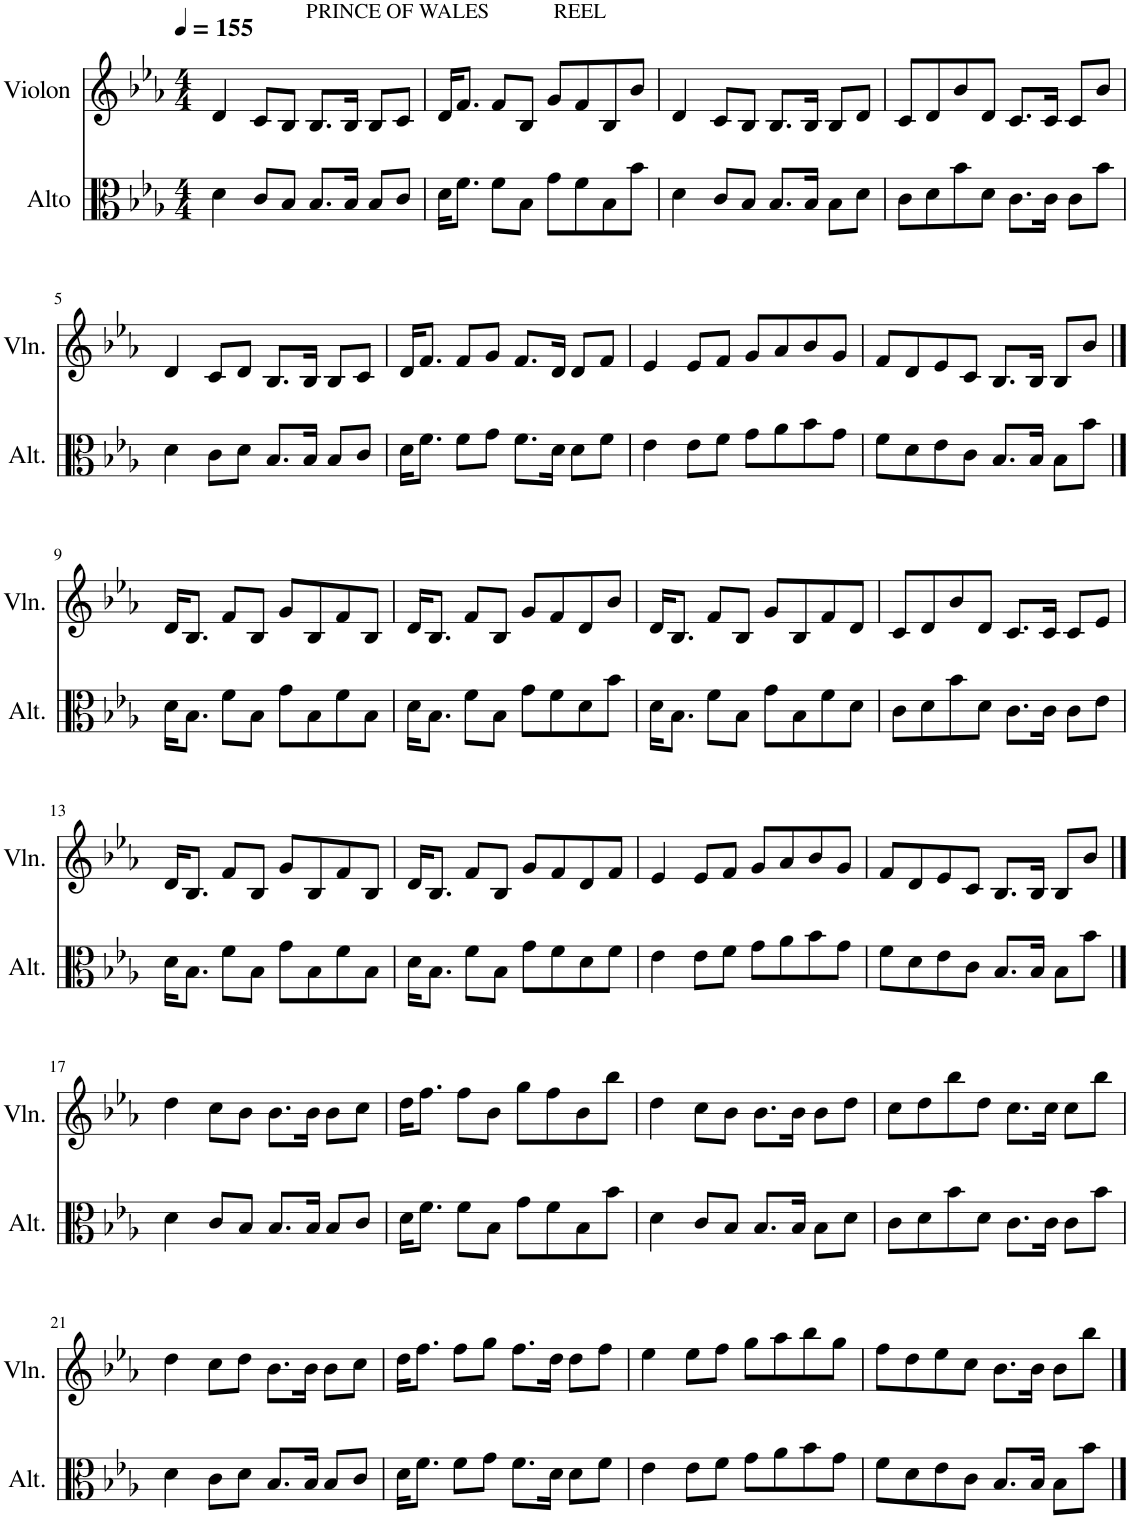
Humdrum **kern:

**kern	**kern
*part2	*part1
*staff2	*staff1
*I"Alto	*I"Violon
*I'Alt.	*I'Vln.
*clefC3	*clefG2
*k[b-e-a-]	*k[b-e-a-]
*M4/4	*M4/4
*MM155	*MM155
=1	=1
4d\	4d/
8c/L	8c/L
8B-/J	8B-/J
!	!LO:TX:a:t=PRINCE OF WALES
8.B-/L	8.B-/L
16B-/Jk	16B-/Jk
8B-/L	8B-/L
8c/J	8c/J
=2	=2
16d\KL	16d/KL
8.f\J	8.f/J
8f\L	8f/L
8B-\J	8B-/J
8g\L	8g/L
8f\	8f/
8B-\	8B-/
8b-\J	8b-/J
=3	=3
!	!LO:TX:a:t=REEL
4d\	4d/
8c/L	8c/L
8B-/J	8B-/J
8.B-/L	8.B-/L
16B-/Jk	16B-/Jk
8B-\L	8B-/L
8d\J	8d/J
=4	=4
8c\L	8c/L
8d\	8d/
8b-\	8b-/
8d\J	8d/J
8.c\L	8.c/L
16c\Jk	16c/Jk
8c\L	8c/L
8b-\J	8b-/J
!!LO:LB:g=z
=5	=5
4d\	4d/
8c\L	8c/L
8d\J	8d/J
8.B-/L	8.B-/L
16B-/Jk	16B-/Jk
8B-/L	8B-/L
8c/J	8c/J
=6	=6
16d\KL	16d/KL
8.f\J	8.f/J
8f\L	8f/L
8g\J	8g/J
8.f\L	8.f/L
16d\Jk	16d/Jk
8d\L	8d/L
8f\J	8f/J
=7	=7
4e-\	4e-/
8e-\L	8e-/L
8f\J	8f/J
8g\L	8g/L
8a-\	8a-/
8b-\	8b-/
8g\J	8g/J
=8	=8
8f\L	8f/L
8d\	8d/
8e-\	8e-/
8c\J	8c/J
8.B-/L	8.B-/L
16B-/Jk	16B-/Jk
8B-\L	8B-/L
8b-\J	8b-/J
!!LO:LB:g=z
==9	==9
16d\KL	16d/KL
8.B-\J	8.B-/J
8f\L	8f/L
8B-\J	8B-/J
8g\L	8g/L
8B-\	8B-/
8f\	8f/
8B-\J	8B-/J
=10	=10
16d\KL	16d/KL
8.B-\J	8.B-/J
8f\L	8f/L
8B-\J	8B-/J
8g\L	8g/L
8f\	8f/
8d\	8d/
8b-\J	8b-/J
=11	=11
16d\KL	16d/KL
8.B-\J	8.B-/J
8f\L	8f/L
8B-\J	8B-/J
8g\L	8g/L
8B-\	8B-/
8f\	8f/
8d\J	8d/J
=12	=12
8c\L	8c/L
8d\	8d/
8b-\	8b-/
8d\J	8d/J
8.c\L	8.c/L
16c\Jk	16c/Jk
8c\L	8c/L
8e-\J	8e-/J
!!LO:LB:g=z
=13	=13
16d\KL	16d/KL
8.B-\J	8.B-/J
8f\L	8f/L
8B-\J	8B-/J
8g\L	8g/L
8B-\	8B-/
8f\	8f/
8B-\J	8B-/J
=14	=14
16d\KL	16d/KL
8.B-\J	8.B-/J
8f\L	8f/L
8B-\J	8B-/J
8g\L	8g/L
8f\	8f/
8d\	8d/
8f\J	8f/J
=15	=15
4e-\	4e-/
8e-\L	8e-/L
8f\J	8f/J
8g\L	8g/L
8a-\	8a-/
8b-\	8b-/
8g\J	8g/J
=16	=16
8f\L	8f/L
8d\	8d/
8e-\	8e-/
8c\J	8c/J
8.B-/L	8.B-/L
16B-/Jk	16B-/Jk
8B-\L	8B-/L
8b-\J	8b-/J
!!LO:LB:g=z
==17	==17
4d\	4dd\
8c/L	8cc\L
8B-/J	8b-\J
8.B-/L	8.b-\L
16B-/Jk	16b-\Jk
8B-/L	8b-\L
8c/J	8cc\J
=18	=18
16d\KL	16dd\KL
8.f\J	8.ff\J
8f\L	8ff\L
8B-\J	8b-\J
8g\L	8gg\L
8f\	8ff\
8B-\	8b-\
8b-\J	8bb-\J
=19	=19
4d\	4dd\
8c/L	8cc\L
8B-/J	8b-\J
8.B-/L	8.b-\L
16B-/Jk	16b-\Jk
8B-\L	8b-\L
8d\J	8dd\J
=20	=20
8c\L	8cc\L
8d\	8dd\
8b-\	8bb-\
8d\J	8dd\J
8.c\L	8.cc\L
16c\Jk	16cc\Jk
8c\L	8cc\L
8b-\J	8bb-\J
!!LO:LB:g=z
=21	=21
4d\	4dd\
8c\L	8cc\L
8d\J	8dd\J
8.B-/L	8.b-\L
16B-/Jk	16b-\Jk
8B-/L	8b-\L
8c/J	8cc\J
=22	=22
16d\KL	16dd\KL
8.f\J	8.ff\J
8f\L	8ff\L
8g\J	8gg\J
8.f\L	8.ff\L
16d\Jk	16dd\Jk
8d\L	8dd\L
8f\J	8ff\J
=23	=23
4e-\	4ee-\
8e-\L	8ee-\L
8f\J	8ff\J
8g\L	8gg\L
8a-\	8aa-\
8b-\	8bb-\
8g\J	8gg\J
=24	=24
8f\L	8ff\L
8d\	8dd\
8e-\	8ee-\
8c\J	8cc\J
8.B-/L	8.b-\L
16B-/Jk	16b-\Jk
8B-\L	8b-\L
8b-\J	8bb-\J
==	==
*-	*-
